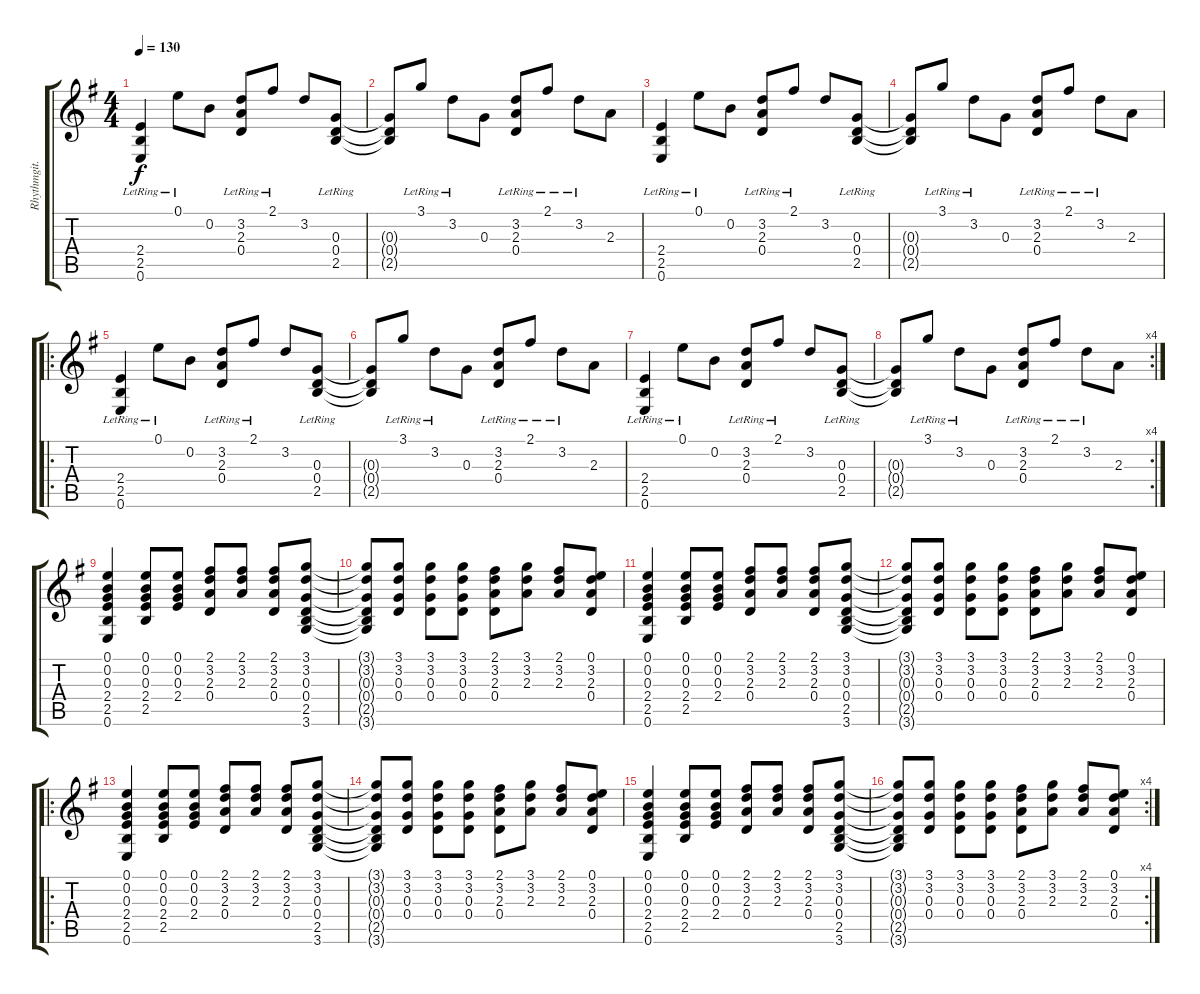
\track ("Rhythmgit.1" "Rhythmgit.") {instrument acousticguitarsteel}
\staff {score tabs}
\tuning (E4 B3 G3 D3 A2 E2) {hide}
\ts (4 4)
\tempo 130
\clef g2
\ks g
(2.4{lr} 2.5{lr} 0.6{lr}).4{dy f instrument acousticguitarsteel} 0.1{lr}.8 0.2.8 (3.2{lr} 2.3{lr} 0.4{lr}).8 2.1{lr}.8 3.2.8 (0.3{lr} 0.4{lr} 2.5{lr}).8 |
(0.3{t} 0.4{t} 2.5{t}).8 3.1{lr}.8 3.2{lr}.8 0.3.8 (3.2{lr} 2.3{lr} 0.4{lr}).8 2.1{lr}.8 3.2{lr}.8 2.3.8 |
(2.4{lr} 2.5{lr} 0.6{lr}).4 0.1{lr}.8 0.2.8 (3.2{lr} 2.3{lr} 0.4{lr}).8 2.1{lr}.8 3.2.8 (0.3{lr} 0.4{lr} 2.5{lr}).8 |
(0.3{t} 0.4{t} 2.5{t}).8 3.1{lr}.8 3.2{lr}.8 0.3.8 (3.2{lr} 2.3{lr} 0.4{lr}).8 2.1{lr}.8 3.2{lr}.8 2.3.8 |
\ro
(2.4{lr} 2.5{lr} 0.6{lr}).4 0.1{lr}.8 0.2.8 (3.2{lr} 2.3{lr} 0.4{lr}).8 2.1{lr}.8 3.2.8 (0.3{lr} 0.4{lr} 2.5{lr}).8 |
(0.3{t} 0.4{t} 2.5{t}).8 3.1{lr}.8 3.2{lr}.8 0.3.8 (3.2{lr} 2.3{lr} 0.4{lr}).8 2.1{lr}.8 3.2{lr}.8 2.3.8 |
(2.4{lr} 2.5{lr} 0.6{lr}).4 0.1{lr}.8 0.2.8 (3.2{lr} 2.3{lr} 0.4{lr}).8 2.1{lr}.8 3.2.8 (0.3{lr} 0.4{lr} 2.5{lr}).8 |
\rc 4
(0.3{t} 0.4{t} 2.5{t}).8 3.1{lr}.8 3.2{lr}.8 0.3.8 (3.2{lr} 2.3{lr} 0.4{lr}).8 2.1{lr}.8 3.2{lr}.8 2.3.8 |
(0.1 0.2 0.3 2.4 2.5 0.6).4 (0.1 0.2 0.3 2.4 2.5).8 (0.1 0.2 0.3 2.4).8 (2.1 3.2 2.3 0.4).8 (2.1 3.2 2.3).8 (2.1 3.2 2.3 0.4).8 (3.1 3.2 0.3 0.4 2.5 3.6).8 |
(3.1{t} 3.2{t} 0.3{t} 0.4{t} 2.5{t} 3.6{t}).8 (3.1 3.2 0.3 0.4).8 (3.1 3.2 0.3 0.4).8 (3.1 3.2 0.3 0.4).8 (2.1 3.2 2.3 0.4).8 (3.1 3.2 2.3).8 (2.1 3.2 2.3).8 (0.1 3.2 2.3 0.4).8 |
(0.1 0.2 0.3 2.4 2.5 0.6).4 (0.1 0.2 0.3 2.4 2.5).8 (0.1 0.2 0.3 2.4).8 (2.1 3.2 2.3 0.4).8 (2.1 3.2 2.3).8 (2.1 3.2 2.3 0.4).8 (3.1 3.2 0.3 0.4 2.5 3.6).8 |
(3.1{t} 3.2{t} 0.3{t} 0.4{t} 2.5{t} 3.6{t}).8 (3.1 3.2 0.3 0.4).8 (3.1 3.2 0.3 0.4).8 (3.1 3.2 0.3 0.4).8 (2.1 3.2 2.3 0.4).8 (3.1 3.2 2.3).8 (2.1 3.2 2.3).8 (0.1 3.2 2.3 0.4).8 |
\ro
(0.1 0.2 0.3 2.4 2.5 0.6).4 (0.1 0.2 0.3 2.4 2.5).8 (0.1 0.2 0.3 2.4).8 (2.1 3.2 2.3 0.4).8 (2.1 3.2 2.3).8 (2.1 3.2 2.3 0.4).8 (3.1 3.2 0.3 0.4 2.5 3.6).8 |
(3.1{t} 3.2{t} 0.3{t} 0.4{t} 2.5{t} 3.6{t}).8 (3.1 3.2 0.3 0.4).8 (3.1 3.2 0.3 0.4).8 (3.1 3.2 0.3 0.4).8 (2.1 3.2 2.3 0.4).8 (3.1 3.2 2.3).8 (2.1 3.2 2.3).8 (0.1 3.2 2.3 0.4).8 |
(0.1 0.2 0.3 2.4 2.5 0.6).4 (0.1 0.2 0.3 2.4 2.5).8 (0.1 0.2 0.3 2.4).8 (2.1 3.2 2.3 0.4).8 (2.1 3.2 2.3).8 (2.1 3.2 2.3 0.4).8 (3.1 3.2 0.3 0.4 2.5 3.6).8 |
\rc 4
(3.1{t} 3.2{t} 0.3{t} 0.4{t} 2.5{t} 3.6{t}).8 (3.1 3.2 0.3 0.4).8 (3.1 3.2 0.3 0.4).8 (3.1 3.2 0.3 0.4).8 (2.1 3.2 2.3 0.4).8 (3.1 3.2 2.3).8 (2.1 3.2 2.3).8 (0.1 3.2 2.3 0.4).8
